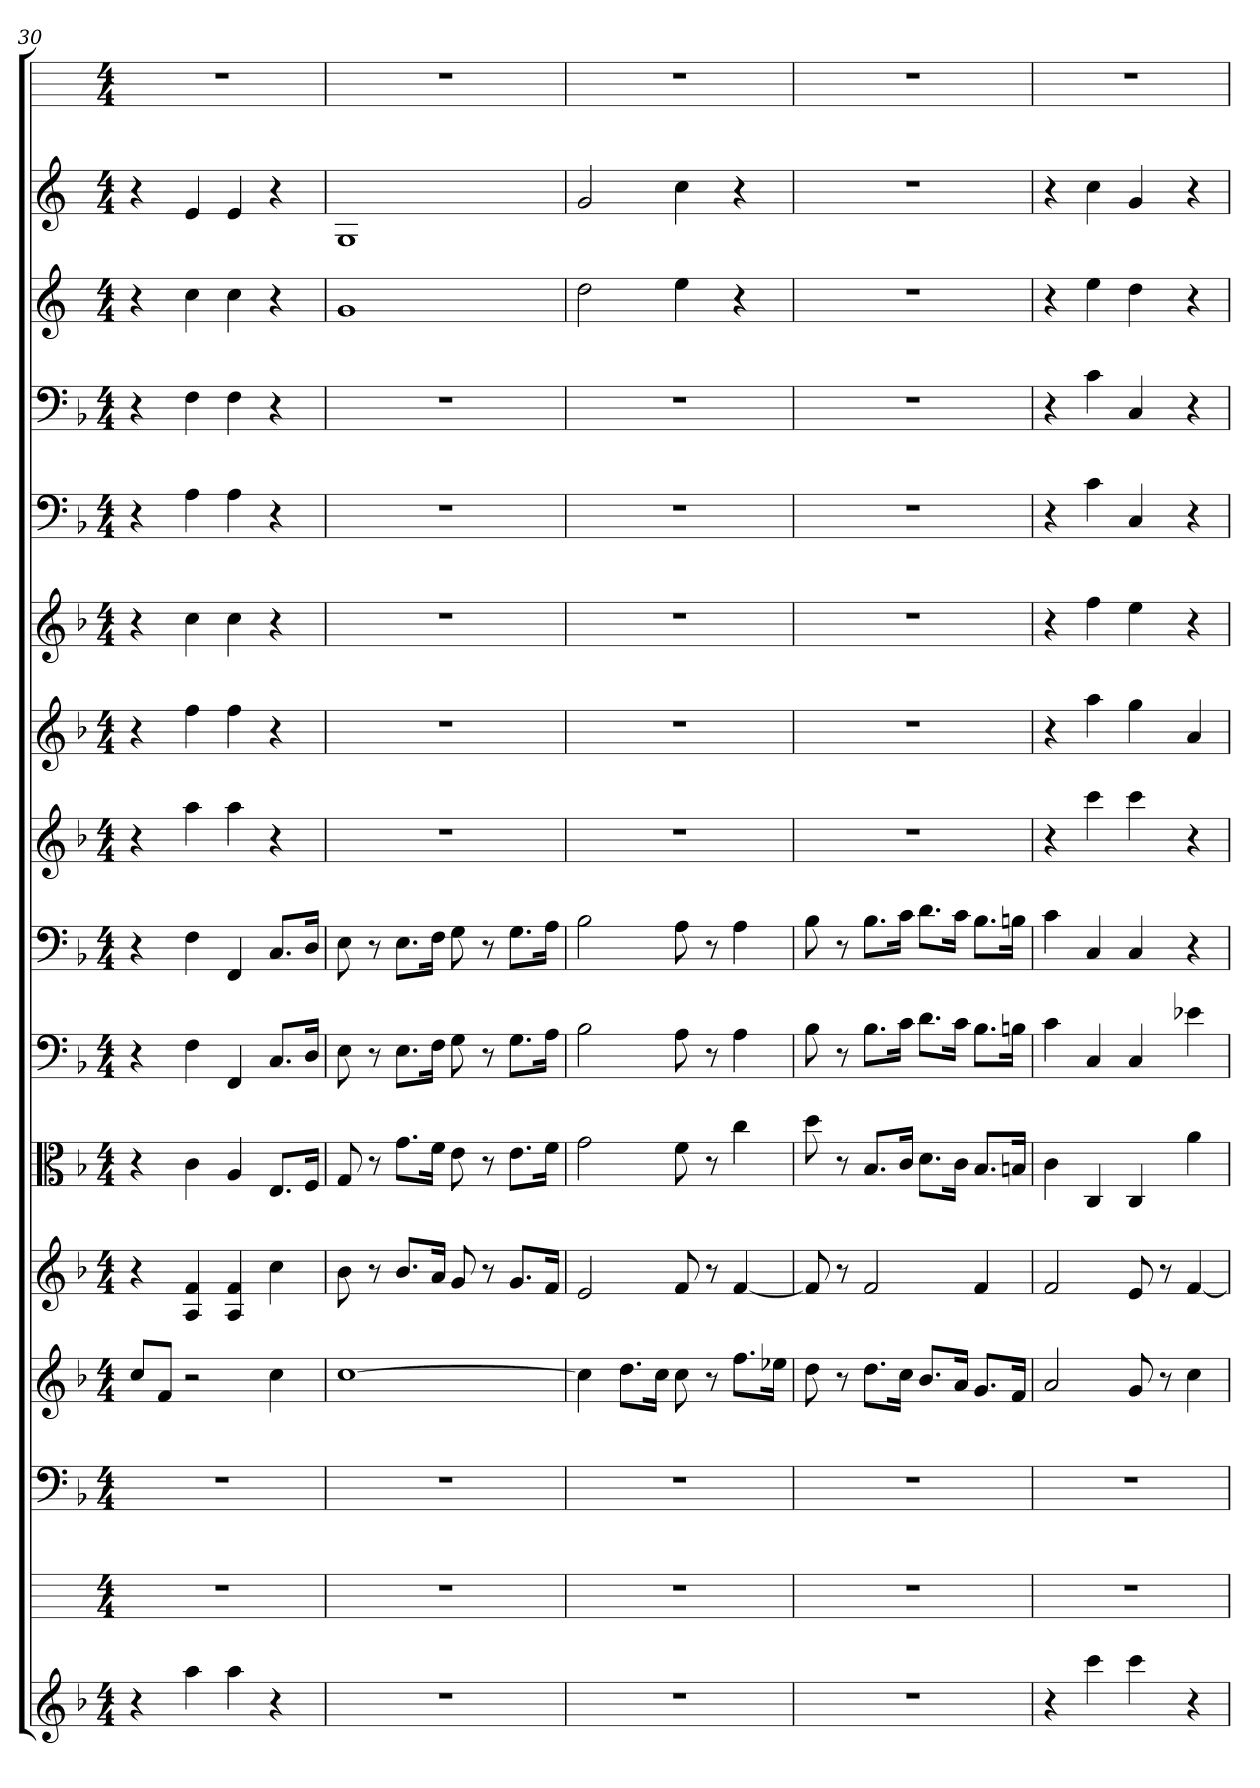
**kern	**kern	**kern	**kern	**kern	**kern	**kern	**kern	**kern	**kern	**kern	**kern	**kern	**kern	**kern	**kern
*part16	*part15	*part14	*part13	*part12	*part11	*part10	*part9	*part8	*part7	*part6	*part5	*part4	*part3	*part2	*part1
*staff16	*staff15	*staff14	*staff13	*staff12	*staff11	*staff10	*staff9	*staff8	*staff7	*staff6	*staff5	*staff4	*staff3	*staff2	*staff1
*	*	*clefF4	*	*	*clefC3	*clefF4	*clefF4	*	*	*	*clefF4	*clefF4	*	*	*
*k[b-]	*k[]	*k[b-]	*k[b-]	*k[b-]	*k[b-]	*k[b-]	*k[b-]	*k[b-]	*k[b-]	*k[b-]	*k[b-]	*k[b-]	*k[]	*k[]	*k[]
*M4/4	*M4/4	*M4/4	*M4/4	*M4/4	*M4/4	*M4/4	*M4/4	*M4/4	*M4/4	*M4/4	*M4/4	*M4/4	*M4/4	*M4/4	*M4/4
=30	=30	=30	=30	=30	=30	=30	=30	=30	=30	=30	=30	=30	=30	=30	=30
4r	1r	1r	8ccL	4r	4r	4r	4r	4r	4r	4r	4r	4r	4r	4r	1r
.	.	.	8fJ	.	.	.	.	.	.	.	.	.	.	.	.
4aa	.	.	2r	4A 4f	4c	4F	4F	4aa	4ff	4cc	4A	4F	4cc	4e	.
4aa	.	.	.	4A 4f	4A	4FF	4FF	4aa	4ff	4cc	4A	4F	4cc	4e	.
4r	.	.	4cc	4cc	8.E/L	8.C/L	8.C/L	4r	4r	4r	4r	4r	4r	4r	.
.	.	.	.	.	16F/Jk	16D/Jk	16D/Jk	.	.	.	.	.	.	.	.
=31	=31	=31	=31	=31	=31	=31	=31	=31	=31	=31	=31	=31	=31	=31	=31
1r	1r	1r	[1cc	8b-	8G	8E	8E	1r	1r	1r	1r	1r	1g	1G	1r
.	.	.	.	8r	8r	8r	8r	.	.	.	.	.	.	.	.
.	.	.	.	8.b-L	8.g\L	8.E\L	8.E\L	.	.	.	.	.	.	.	.
.	.	.	.	16aJk	16f\Jk	16F\Jk	16F\Jk	.	.	.	.	.	.	.	.
.	.	.	.	8g	8e	8G	8G	.	.	.	.	.	.	.	.
.	.	.	.	8r	8r	8r	8r	.	.	.	.	.	.	.	.
.	.	.	.	8.gL	8.e\L	8.G\L	8.G\L	.	.	.	.	.	.	.	.
.	.	.	.	16fJk	16f\Jk	16A\Jk	16A\Jk	.	.	.	.	.	.	.	.
=32	=32	=32	=32	=32	=32	=32	=32	=32	=32	=32	=32	=32	=32	=32	=32
1r	1r	1r	4cc]	2e	2g	2B-	2B-	1r	1r	1r	1r	1r	2dd	2g	1r
.	.	.	8.ddL	.	.	.	.	.	.	.	.	.	.	.	.
.	.	.	16ccJk	.	.	.	.	.	.	.	.	.	.	.	.
.	.	.	8cc	8f	8f	8A	8A	.	.	.	.	.	4ee	4cc	.
.	.	.	8r	8r	8r	8r	8r	.	.	.	.	.	.	.	.
.	.	.	8.ffL	[4f	4cc	4A	4A	.	.	.	.	.	4r	4r	.
.	.	.	16ee-XJk	.	.	.	.	.	.	.	.	.	.	.	.
=33	=33	=33	=33	=33	=33	=33	=33	=33	=33	=33	=33	=33	=33	=33	=33
1r	1r	1r	8dd	8f]	8dd	8B-	8B-	1r	1r	1r	1r	1r	1r	1r	1r
.	.	.	8r	8r	8r	8r	8r	.	.	.	.	.	.	.	.
.	.	.	8.ddL	2f	8.B-/L	8.B-\L	8.B-\L	.	.	.	.	.	.	.	.
.	.	.	16ccJk	.	16c/Jk	16c\Jk	16c\Jk	.	.	.	.	.	.	.	.
.	.	.	8.b-L	.	8.d\L	8.d\L	8.d\L	.	.	.	.	.	.	.	.
.	.	.	16aJk	.	16c\Jk	16c\Jk	16c\Jk	.	.	.	.	.	.	.	.
.	.	.	8.gL	4f	8.B-/L	8.B-\L	8.B-\L	.	.	.	.	.	.	.	.
.	.	.	16fJk	.	16Bn/Jk	16Bn\Jk	16Bn\Jk	.	.	.	.	.	.	.	.
=34	=34	=34	=34	=34	=34	=34	=34	=34	=34	=34	=34	=34	=34	=34	=34
4r	1r	1r	2a	2f	4c	4c	4c	4r	4r	4r	4r	4r	4r	4r	1r
4ccc	.	.	.	.	4C	4C	4C	4ccc	4aa	4ff	4c	4c	4ee	4cc	.
4ccc	.	.	8g	8e	4C	4C	4C	4ccc	4gg	4ee	4C	4C	4dd	4g	.
.	.	.	8r	8r	.	.	.	.	.	.	.	.	.	.	.
4r	.	.	4cc	[4f	4a	4e-X	4r	4r	4a	4r	4r	4r	4r	4r	.
=	=	=	=	=	=	=	=	=	=	=	=	=	=	=	=
*-	*-	*-	*-	*-	*-	*-	*-	*-	*-	*-	*-	*-	*-	*-	*-
